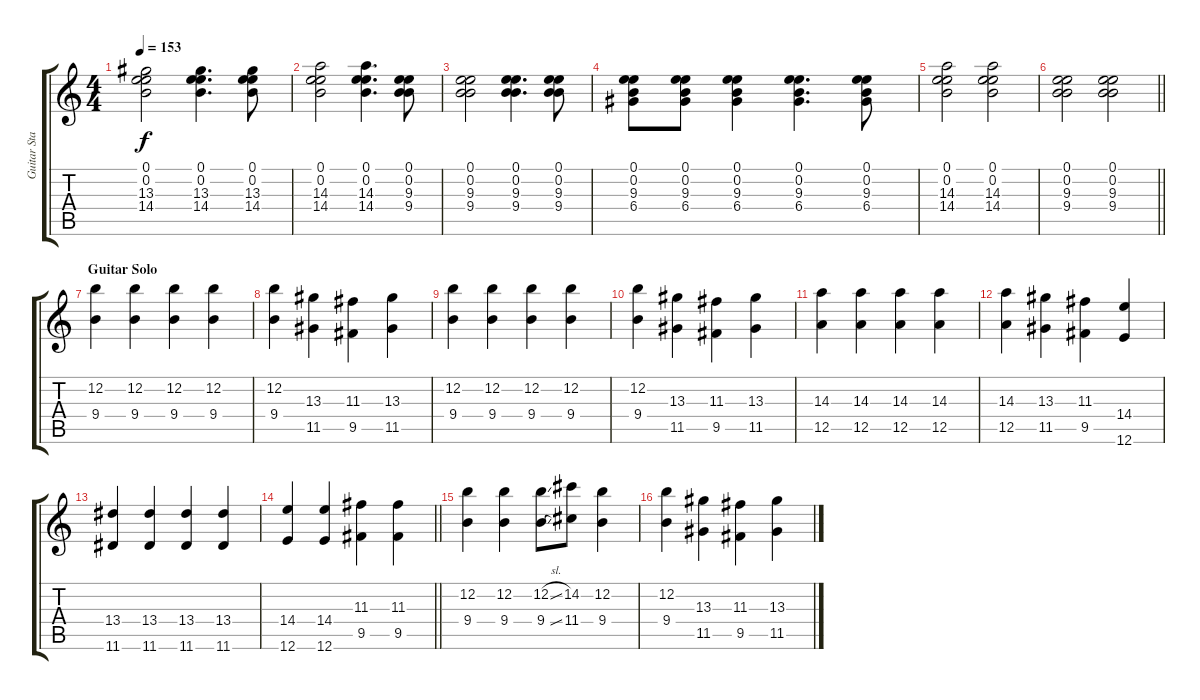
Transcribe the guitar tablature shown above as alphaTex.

\track ("Guitar Standard Tuning" "Guitar Sta") {instrument electricguitarclean}
\staff {score tabs}
\tuning (E4 B3 G3 D3 A2 E2) {hide}
\ts (4 4)
\tempo 153
\clef g2
\ks c
(0.1 0.2 13.3 14.4).2{dy f} (0.1 0.2 13.3 14.4).4{d} (0.1 0.2 13.3 14.4).8 |
(0.1 0.2 14.3 14.4).2 (0.1 0.2 14.3 14.4).4{d} (0.1 0.2 9.3 9.4).8 |
(0.1 0.2 9.3 9.4).2 (0.1 0.2 9.3 9.4).4{d} (0.1 0.2 9.3 9.4).8 |
(0.1 0.2 9.3 6.4).8 (0.1 0.2 9.3 6.4).8 (0.1 0.2 9.3 6.4).4 (0.1 0.2 9.3 6.4).4{d} (0.1 0.2 9.3 6.4).8 |
(0.1 0.2 14.3 14.4).2 (0.1 0.2 14.3 14.4).2 |
\barLineRight lightlight
(0.1 0.2 9.3 9.4).2 (0.1 0.2 9.3 9.4).2 |
\section ("" "Guitar Solo")
(12.2 9.4).4 (12.2 9.4).4 (12.2 9.4).4 (12.2 9.4).4 |
(12.2 9.4).4 (13.3 11.5).4 (11.3 9.5).4 (13.3 11.5).4 |
(12.2 9.4).4 (12.2 9.4).4 (12.2 9.4).4 (12.2 9.4).4 |
(12.2 9.4).4 (13.3 11.5).4 (11.3 9.5).4 (13.3 11.5).4 |
(14.3 12.5).4 (14.3 12.5).4 (14.3 12.5).4 (14.3 12.5).4 |
(14.3 12.5).4 (13.3 11.5).4 (11.3 9.5).4 (14.4 12.6).4 |
(13.4 11.6).4 (13.4 11.6).4 (13.4 11.6).4 (13.4 11.6).4 |
\barLineRight lightlight
(14.4 12.6).4 (14.4 12.6).4 (11.3 9.5).4 (11.3 9.5).4 |
(12.2 9.4).4 (12.2 9.4).4 (12.2{sl} 9.4{sl}).8 (14.2 11.4).8 (12.2 9.4).4 |
(12.2 9.4).4 (13.3 11.5).4 (11.3 9.5).4 (13.3 11.5).4
